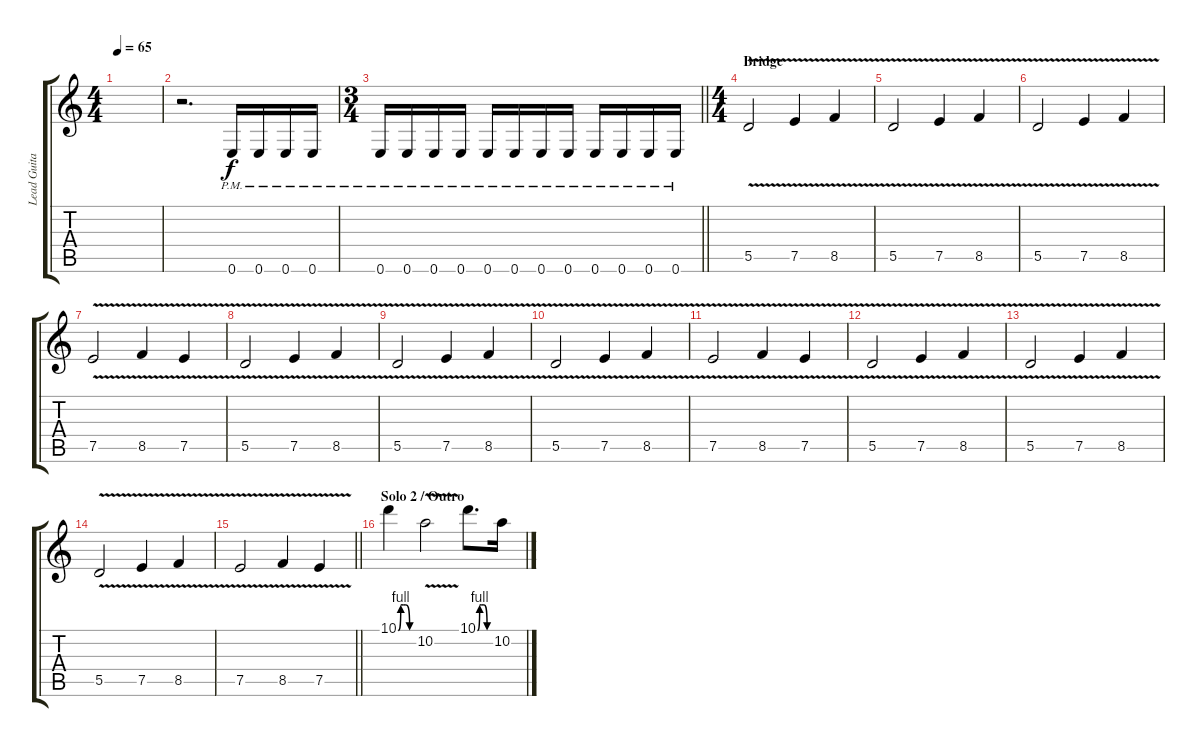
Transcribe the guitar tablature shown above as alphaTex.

\track ("Lead Guitar" "Lead Guita") {instrument distortionguitar}
\staff {score tabs}
\tuning (E4 B3 G3 D3 A2 E2) {hide}
\ts (4 4)
\tempo 65
\clef g2
\ks c
|
r.2{d} 0.6{pm}.16 0.6{pm}.16 0.6{pm}.16 0.6{pm}.16 |
\ts (3 4)
\barLineRight lightlight
0.6{pm}.16 0.6{pm}.16 0.6{pm}.16 0.6{pm}.16 0.6{pm}.16 0.6{pm}.16 0.6{pm}.16 0.6{pm}.16 0.6{pm}.16 0.6{pm}.16 0.6{pm}.16 0.6{pm}.16 |
\ts (4 4)
\section ("" "Bridge")
5.5{v}.2 7.5{v}.4 8.5{v}.4 |
5.5{v}.2 7.5{v}.4 8.5{v}.4 |
5.5{v}.2 7.5{v}.4 8.5{v}.4 |
7.5{v}.2 8.5{v}.4 7.5{v}.4 |
5.5{v}.2 7.5{v}.4 8.5{v}.4 |
5.5{v}.2 7.5{v}.4 8.5{v}.4 |
5.5{v}.2 7.5{v}.4 8.5{v}.4 |
7.5{v}.2 8.5{v}.4 7.5{v}.4 |
5.5{v}.2 7.5{v}.4 8.5{v}.4 |
5.5{v}.2 7.5{v}.4 8.5{v}.4 |
5.5{v}.2 7.5{v}.4 8.5{v}.4 |
\barLineRight lightlight
7.5{v}.2 8.5{v}.4 7.5{v}.4 |
\section ("" "Solo 2 / Outro")
10.1{be (custom 0 0 10 4 20 4 30 4 45 0 60 0)}.4 10.2{v}.2 10.1{be (custom 0 0 10 4 20 4 30 4 45 0 60 0)}.8{d} 10.2.16
